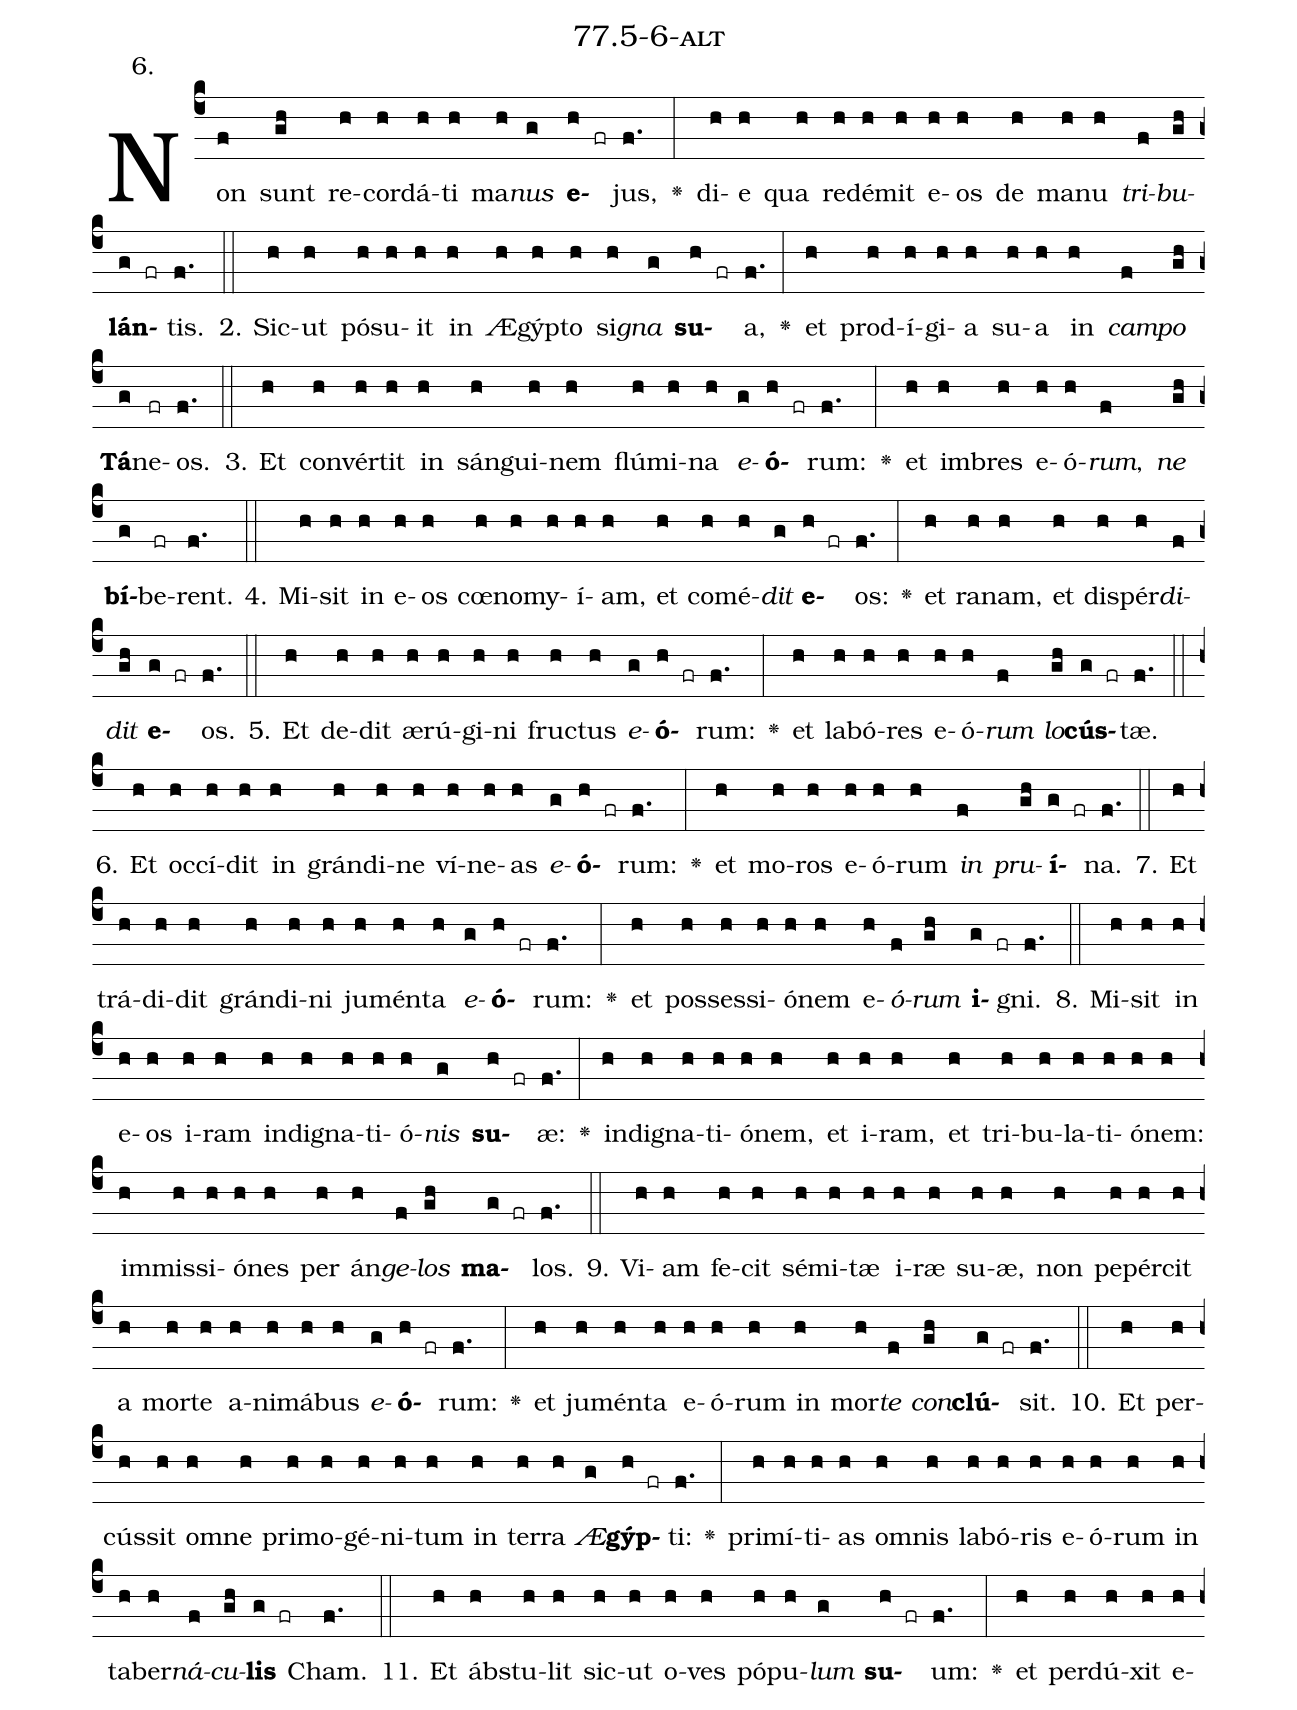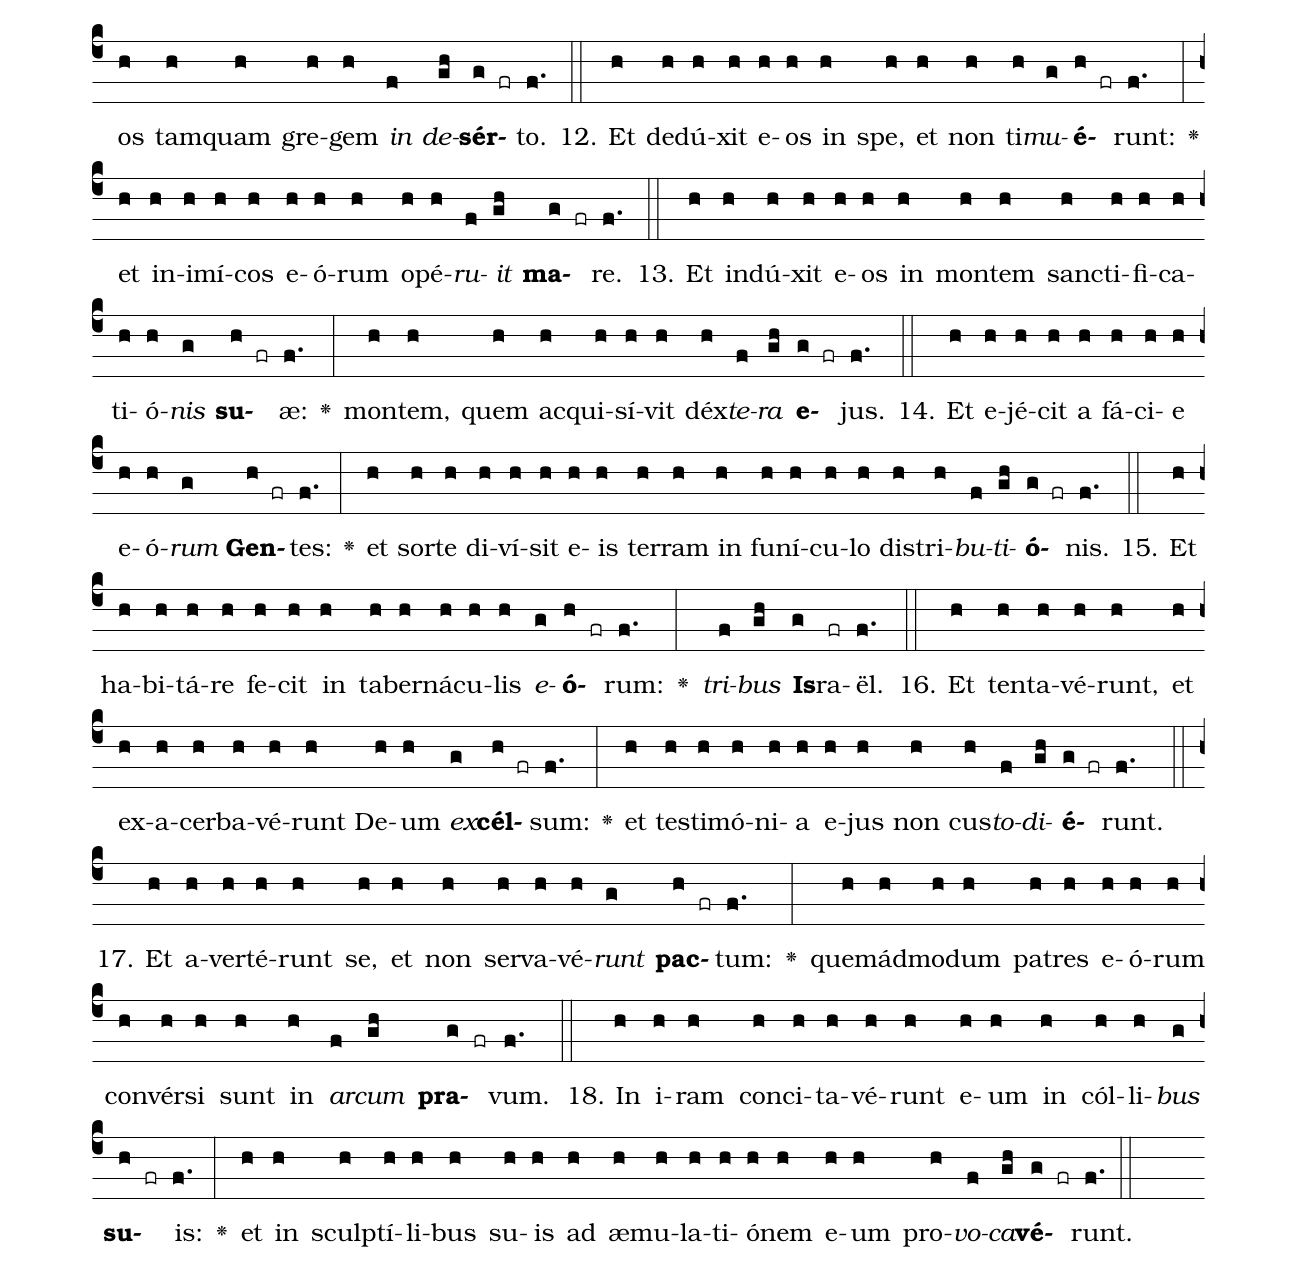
name: 77.5-6-alt;
annotation: 6.;
%%
(c4)Non(f) sunt(gh) re(h)cor(h)dá(h)ti(h) ma(h)<i>nus</i>(g) <b>e</b>(h fr)jus,(f.) <v>\greheightstar</v>(:) di(h)e(h) qua(h) red(h)é(h)mit(h) e(h)os(h) de(h) ma(h)nu(h) <i>tri</i>(f)<i>bu</i>(gh)<b>lán</b>(g fr)tis.(f.) (::)
2. Sic(h)ut(h) pó(h)su(h)it(h) in(h) Æ(h)gýp(h)to(h) si(h)<i>gna</i>(g) <b>su</b>(h fr)a,(f.) <v>\greheightstar</v>(:) et(h) prod(h)í(h)gi(h)a(h) su(h)a(h) in(h) <i>cam</i>(f)<i>po</i>(gh) <b>Tá</b>(g)ne(fr)os.(f.) (::)
3. Et(h) con(h)vér(h)tit(h) in(h) sán(h)gui(h)nem(h) flú(h)mi(h)na(h) <i>e</i>(g)<b>ó</b>(h fr)rum:(f.) <v>\greheightstar</v>(:) et(h) im(h)bres(h) e(h)ó(h)<i>rum</i>,(f) <i>ne</i>(gh) <b>bí</b>(g)be(fr)rent.(f.) (::)
4. Mi(h)sit(h) in(h) e(h)os(h) cœ(h)no(h)my(h)í(h)am,(h) et(h) com(h)é(h)<i>dit</i>(g) <b>e</b>(h fr)os:(f.) <v>\greheightstar</v>(:) et(h) ra(h)nam,(h) et(h) dis(h)pér(h)<i>di</i>(f)<i>dit</i>(gh) <b>e</b>(g fr)os.(f.) (::)
5. Et(h) de(h)dit(h) æ(h)rú(h)gi(h)ni(h) fruc(h)tus(h) <i>e</i>(g)<b>ó</b>(h fr)rum:(f.) <v>\greheightstar</v>(:) et(h) la(h)bó(h)res(h) e(h)ó(h)<i>rum</i>(f) <i>lo</i>(gh)<b>cús</b>(g fr)tæ.(f.) (::)
6. Et(h) oc(h)cí(h)dit(h) in(h) grán(h)di(h)ne(h) ví(h)ne(h)as(h) <i>e</i>(g)<b>ó</b>(h fr)rum:(f.) <v>\greheightstar</v>(:) et(h) mo(h)ros(h) e(h)ó(h)rum(h) <i>in</i>(f) <i>pru</i>(gh)<b>í</b>(g fr)na.(f.) (::)
7. Et(h) trá(h)di(h)dit(h) grán(h)di(h)ni(h) ju(h)mén(h)ta(h) <i>e</i>(g)<b>ó</b>(h fr)rum:(f.) <v>\greheightstar</v>(:) et(h) pos(h)ses(h)si(h)ó(h)nem(h) e(h)<i>ó</i>(f)<i>rum</i>(gh) <b>i</b>(g fr)gni.(f.) (::)
8. Mi(h)sit(h) in(h) e(h)os(h) i(h)ram(h) in(h)di(h)gna(h)ti(h)ó(h)<i>nis</i>(g) <b>su</b>(h fr)æ:(f.) <v>\greheightstar</v>(:) in(h)di(h)gna(h)ti(h)ó(h)nem,(h) et(h) i(h)ram,(h) et(h) tri(h)bu(h)la(h)ti(h)ó(h)nem:(h) im(h)mis(h)si(h)ó(h)nes(h) per(h) án(h)<i>ge</i>(f)<i>los</i>(gh) <b>ma</b>(g fr)los.(f.) (::)
9. Vi(h)am(h) fe(h)cit(h) sé(h)mi(h)tæ(h) i(h)ræ(h) su(h)æ,(h) non(h) pe(h)pér(h)cit(h) a(h) mor(h)te(h) a(h)ni(h)má(h)bus(h) <i>e</i>(g)<b>ó</b>(h fr)rum:(f.) <v>\greheightstar</v>(:) et(h) ju(h)mén(h)ta(h) e(h)ó(h)rum(h) in(h) mor(h)<i>te</i>(f) <i>con</i>(gh)<b>clú</b>(g fr)sit.(f.) (::)
10. Et(h) per(h)cús(h)sit(h) om(h)ne(h) pri(h)mo(h)gé(h)ni(h)tum(h) in(h) ter(h)ra(h) <i>Æ</i>(g)<b>gýp</b>(h fr)ti:(f.) <v>\greheightstar</v>(:) pri(h)mí(h)ti(h)as(h) om(h)nis(h) la(h)bó(h)ris(h) e(h)ó(h)rum(h) in(h) ta(h)ber(h)<i>ná</i>(f)<i>cu</i>(gh)<b>lis</b>(g fr) Cham.(f.) (::)
11. Et(h) ábs(h)tu(h)lit(h) sic(h)ut(h) o(h)ves(h) pó(h)pu(h)<i>lum</i>(g) <b>su</b>(h fr)um:(f.) <v>\greheightstar</v>(:) et(h) per(h)dú(h)xit(h) e(h)os(h) tam(h)quam(h) gre(h)gem(h) <i>in</i>(f) <i>de</i>(gh)<b>sér</b>(g fr)to.(f.) (::)
12. Et(h) de(h)dú(h)xit(h) e(h)os(h) in(h) spe,(h) et(h) non(h) ti(h)<i>mu</i>(g)<b>é</b>(h fr)runt:(f.) <v>\greheightstar</v>(:) et(h) in(h)i(h)mí(h)cos(h) e(h)ó(h)rum(h) o(h)pé(h)<i>ru</i>(f)<i>it</i>(gh) <b>ma</b>(g fr)re.(f.) (::)
13. Et(h) in(h)dú(h)xit(h) e(h)os(h) in(h) mon(h)tem(h) sanc(h)ti(h)fi(h)ca(h)ti(h)ó(h)<i>nis</i>(g) <b>su</b>(h fr)æ:(f.) <v>\greheightstar</v>(:) mon(h)tem,(h) quem(h) ac(h)qui(h)sí(h)vit(h) déx(h)<i>te</i>(f)<i>ra</i>(gh) <b>e</b>(g fr)jus.(f.) (::)
14. Et(h) e(h)jé(h)cit(h) a(h) fá(h)ci(h)e(h) e(h)ó(h)<i>rum</i>(g) <b>Gen</b>(h fr)tes:(f.) <v>\greheightstar</v>(:) et(h) sor(h)te(h) di(h)ví(h)sit(h) e(h)is(h) ter(h)ram(h) in(h) fu(h)ní(h)cu(h)lo(h) dis(h)tri(h)<i>bu</i>(f)<i>ti</i>(gh)<b>ó</b>(g fr)nis.(f.) (::)
15. Et(h) ha(h)bi(h)tá(h)re(h) fe(h)cit(h) in(h) ta(h)ber(h)ná(h)cu(h)lis(h) <i>e</i>(g)<b>ó</b>(h fr)rum:(f.) <v>\greheightstar</v>(:) <i>tri</i>(f)<i>bus</i>(gh) <b>Is</b>(g)ra(fr)ël.(f.) (::)
16. Et(h) ten(h)ta(h)vé(h)runt,(h) et(h) ex(h)a(h)cer(h)ba(h)vé(h)runt(h) De(h)um(h) <i>ex</i>(g)<b>cél</b>(h fr)sum:(f.) <v>\greheightstar</v>(:) et(h) tes(h)ti(h)mó(h)ni(h)a(h) e(h)jus(h) non(h) cus(h)<i>to</i>(f)<i>di</i>(gh)<b>é</b>(g fr)runt.(f.) (::)
17. Et(h) a(h)ver(h)té(h)runt(h) se,(h) et(h) non(h) ser(h)va(h)vé(h)<i>runt</i>(g) <b>pac</b>(h fr)tum:(f.) <v>\greheightstar</v>(:) quem(h)ád(h)mo(h)dum(h) pa(h)tres(h) e(h)ó(h)rum(h) con(h)vér(h)si(h) sunt(h) in(h) <i>ar</i>(f)<i>cum</i>(gh) <b>pra</b>(g fr)vum.(f.) (::)
18. In(h) i(h)ram(h) con(h)ci(h)ta(h)vé(h)runt(h) e(h)um(h) in(h) cól(h)li(h)<i>bus</i>(g) <b>su</b>(h fr)is:(f.) <v>\greheightstar</v>(:) et(h) in(h) sculp(h)tí(h)li(h)bus(h) su(h)is(h) ad(h) æ(h)mu(h)la(h)ti(h)ó(h)nem(h) e(h)um(h) pro(h)<i>vo</i>(f)<i>ca</i>(gh)<b>vé</b>(g fr)runt.(f.) (::)
